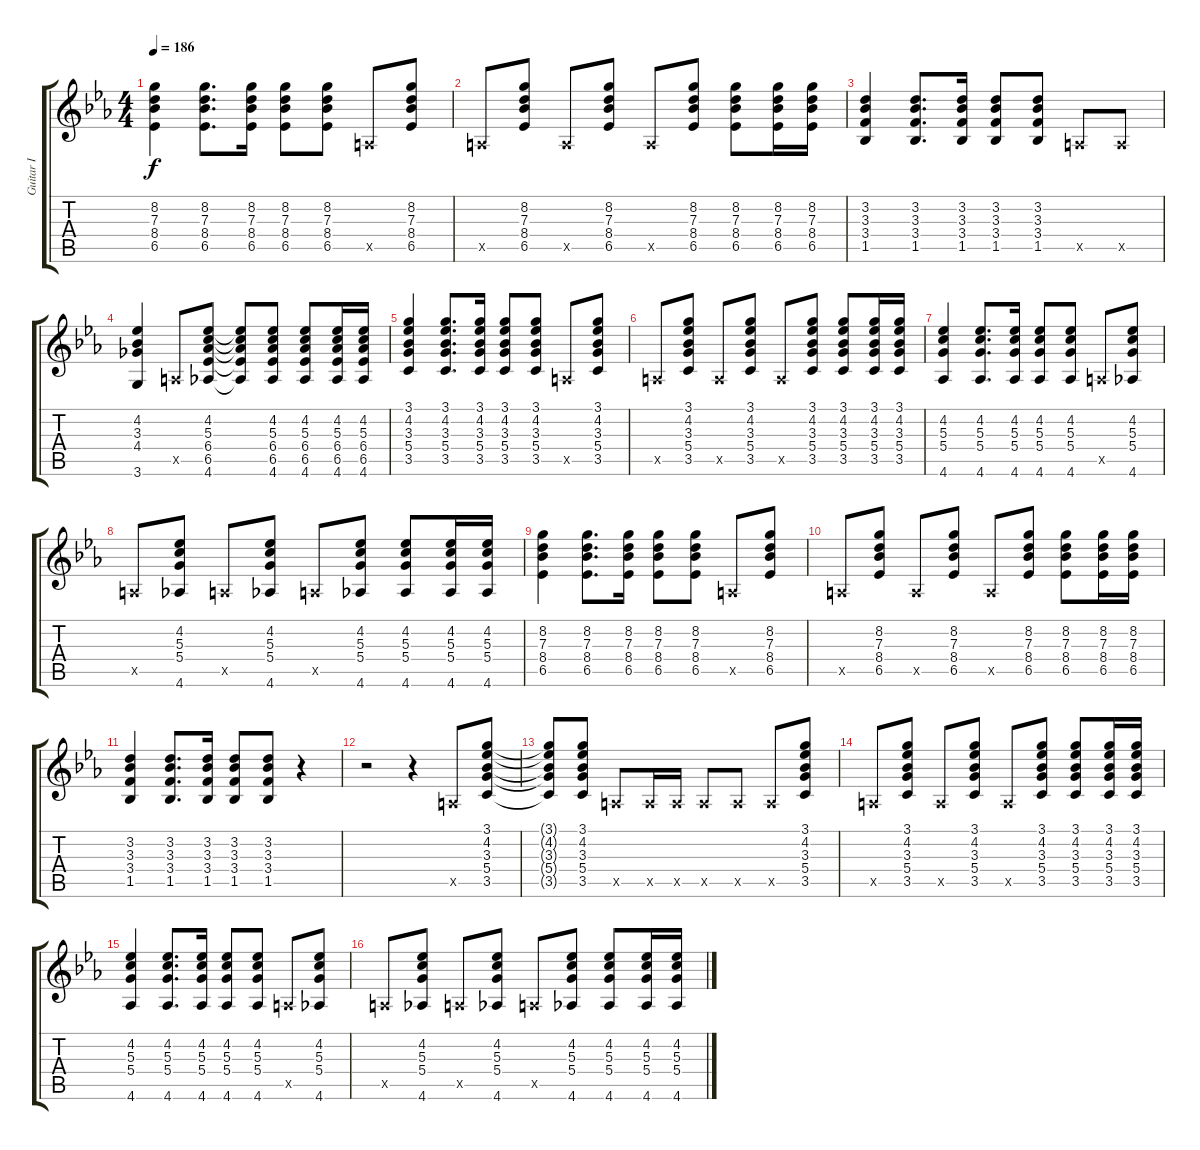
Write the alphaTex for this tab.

\track ("Guitar Ⅰ" "Guitar Ⅰ") {instrument distortionguitar}
\staff {score tabs}
\tuning (E4 B3 G3 D3 A2 E2) {hide}
\ts (4 4)
\tempo 186
\clef g2
\ks eb
(8.2 7.3 8.4 6.5).4{dy f} (8.2 7.3 8.4 6.5).8{d} (8.2 7.3 8.4 6.5).16 (8.2 7.3 8.4 6.5).8 (8.2 7.3 8.4 6.5).8 0.5{x}.8 (8.2 7.3 8.4 6.5).8 |
0.5{x}.8 (8.2 7.3 8.4 6.5).8 0.5{x}.8 (8.2 7.3 8.4 6.5).8 0.5{x}.8 (8.2 7.3 8.4 6.5).8 (8.2 7.3 8.4 6.5).8 (8.2 7.3 8.4 6.5).16 (8.2 7.3 8.4 6.5).16 |
(3.2 3.3 3.4 1.5).4 (3.2 3.3 3.4 1.5).8{d} (3.2 3.3 3.4 1.5).16 (3.2 3.3 3.4 1.5).8 (3.2 3.3 3.4 1.5).8 0.5{x}.8 0.5{x}.8 |
(4.2 3.3 4.4 3.6).4 0.5{x}.8 (4.2 5.3 6.4 6.5 4.6).8 (4.2{t} 5.3{t} 6.4{t} 6.5{t} 4.6{t}).8 (4.2 5.3 6.4 6.5 4.6).8 (4.2 5.3 6.4 6.5 4.6).8 (4.2 5.3 6.4 6.5 4.6).16 (4.2 5.3 6.4 6.5 4.6).16 |
(3.1 4.2 3.3 5.4 3.5).4 (3.1 4.2 3.3 5.4 3.5).8{d} (3.1 4.2 3.3 5.4 3.5).16 (3.1 4.2 3.3 5.4 3.5).8 (3.1 4.2 3.3 5.4 3.5).8 0.5{x}.8 (3.1 4.2 3.3 5.4 3.5).8 |
0.5{x}.8 (3.1 4.2 3.3 5.4 3.5).8 0.5{x}.8 (3.1 4.2 3.3 5.4 3.5).8 0.5{x}.8 (3.1 4.2 3.3 5.4 3.5).8 (3.1 4.2 3.3 5.4 3.5).8 (3.1 4.2 3.3 5.4 3.5).16 (3.1 4.2 3.3 5.4 3.5).16 |
(4.2 5.3 5.4 4.6).4 (4.2 5.3 5.4 4.6).8{d} (4.2 5.3 5.4 4.6).16 (4.2 5.3 5.4 4.6).8 (4.2 5.3 5.4 4.6).8 0.5{x}.8 (4.2 5.3 5.4 4.6).8 |
0.5{x}.8 (4.2 5.3 5.4 4.6).8 0.5{x}.8 (4.2 5.3 5.4 4.6).8 0.5{x}.8 (4.2 5.3 5.4 4.6).8 (4.2 5.3 5.4 4.6).8 (4.2 5.3 5.4 4.6).16 (4.2 5.3 5.4 4.6).16 |
(8.2 7.3 8.4 6.5).4 (8.2 7.3 8.4 6.5).8{d} (8.2 7.3 8.4 6.5).16 (8.2 7.3 8.4 6.5).8 (8.2 7.3 8.4 6.5).8 0.5{x}.8 (8.2 7.3 8.4 6.5).8 |
0.5{x}.8 (8.2 7.3 8.4 6.5).8 0.5{x}.8 (8.2 7.3 8.4 6.5).8 0.5{x}.8 (8.2 7.3 8.4 6.5).8 (8.2 7.3 8.4 6.5).8 (8.2 7.3 8.4 6.5).16 (8.2 7.3 8.4 6.5).16 |
(3.2 3.3 3.4 1.5).4 (3.2 3.3 3.4 1.5).8{d} (3.2 3.3 3.4 1.5).16 (3.2 3.3 3.4 1.5).8 (3.2 3.3 3.4 1.5).8 r.4 |
r.2 r.4 0.5{x}.8 (3.1 4.2 3.3 5.4 3.5).8 |
(3.1{t} 4.2{t} 3.3{t} 5.4{t} 3.5{t}).8 (3.1 4.2 3.3 5.4 3.5).8 0.5{x}.8 0.5{x}.16 0.5{x}.16 0.5{x}.8 0.5{x}.8 0.5{x}.8 (3.1 4.2 3.3 5.4 3.5).8 |
0.5{x}.8 (3.1 4.2 3.3 5.4 3.5).8 0.5{x}.8 (3.1 4.2 3.3 5.4 3.5).8 0.5{x}.8 (3.1 4.2 3.3 5.4 3.5).8 (3.1 4.2 3.3 5.4 3.5).8 (3.1 4.2 3.3 5.4 3.5).16 (3.1 4.2 3.3 5.4 3.5).16 |
(4.2 5.3 5.4 4.6).4 (4.2 5.3 5.4 4.6).8{d} (4.2 5.3 5.4 4.6).16 (4.2 5.3 5.4 4.6).8 (4.2 5.3 5.4 4.6).8 0.5{x}.8 (4.2 5.3 5.4 4.6).8 |
0.5{x}.8 (4.2 5.3 5.4 4.6).8 0.5{x}.8 (4.2 5.3 5.4 4.6).8 0.5{x}.8 (4.2 5.3 5.4 4.6).8 (4.2 5.3 5.4 4.6).8 (4.2 5.3 5.4 4.6).16 (4.2 5.3 5.4 4.6).16
